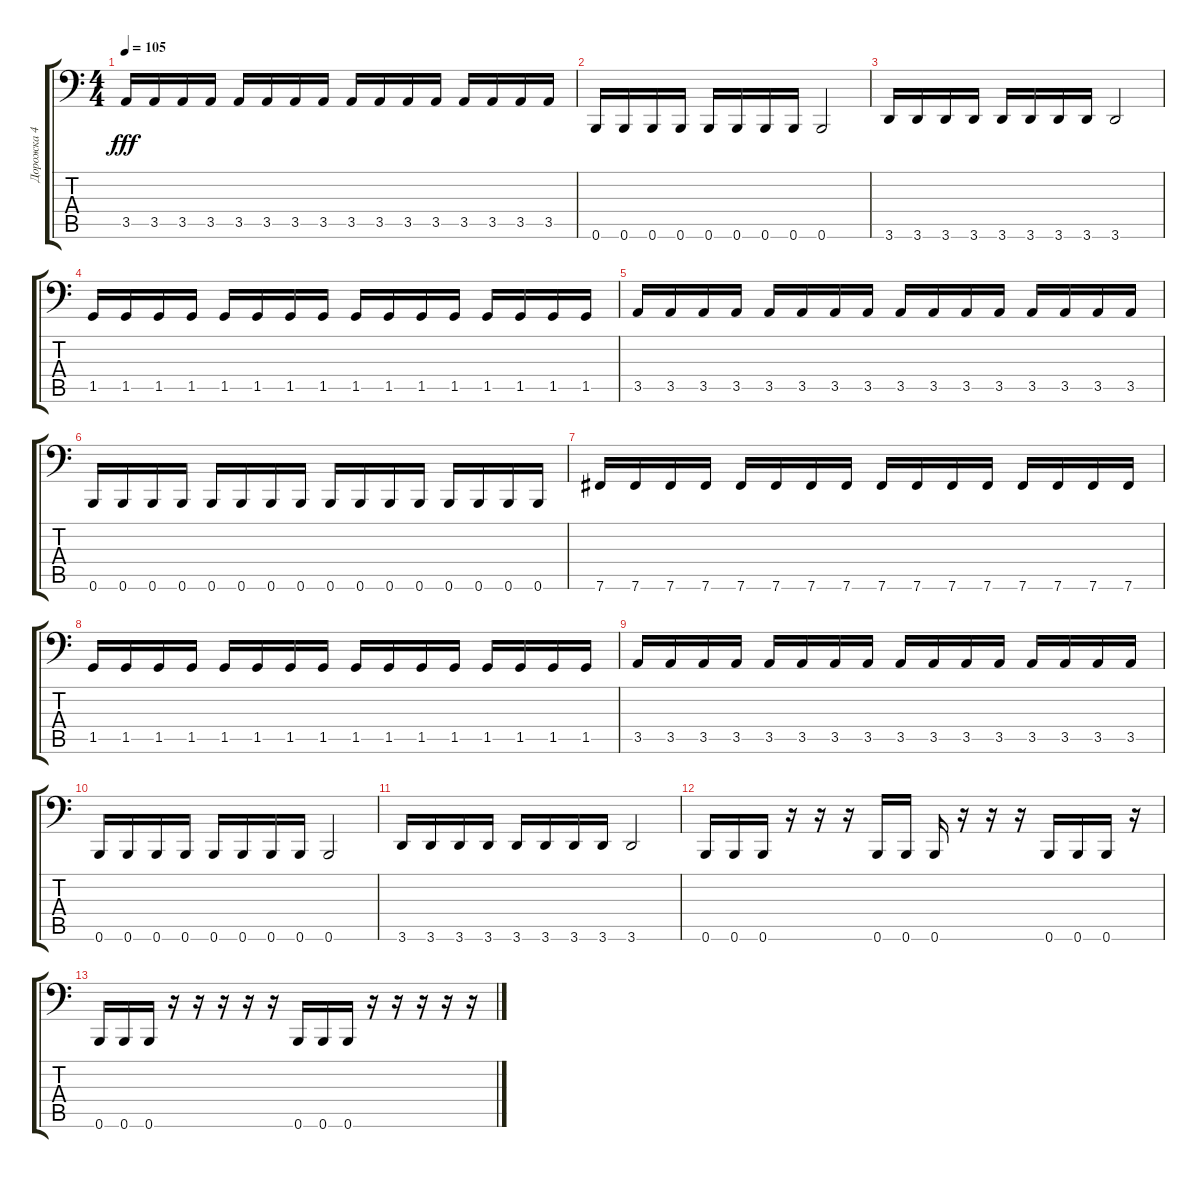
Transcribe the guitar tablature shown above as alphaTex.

\track ("Дорожка 4" "Дорожка 4") {instrument electricbasspick}
\staff {score tabs}
\tuning (Db3 Ab2 E2 B1 Gb1 B0) {hide}
\ts (4 4)
\tempo 105
\clef f4
\ks c
3.5.16{dy fff} 3.5.16 3.5.16 3.5.16 3.5.16 3.5.16 3.5.16 3.5.16 3.5.16 3.5.16 3.5.16 3.5.16 3.5.16 3.5.16 3.5.16 3.5.16 |
0.6.16 0.6.16 0.6.16 0.6.16 0.6.16 0.6.16 0.6.16 0.6.16 0.6.2 |
3.6.16 3.6.16 3.6.16 3.6.16 3.6.16 3.6.16 3.6.16 3.6.16 3.6.2 |
1.5.16 1.5.16 1.5.16 1.5.16 1.5.16 1.5.16 1.5.16 1.5.16 1.5.16 1.5.16 1.5.16 1.5.16 1.5.16 1.5.16 1.5.16 1.5.16 |
3.5.16 3.5.16 3.5.16 3.5.16 3.5.16 3.5.16 3.5.16 3.5.16 3.5.16 3.5.16 3.5.16 3.5.16 3.5.16 3.5.16 3.5.16 3.5.16 |
0.6.16 0.6.16 0.6.16 0.6.16 0.6.16 0.6.16 0.6.16 0.6.16 0.6.16 0.6.16 0.6.16 0.6.16 0.6.16 0.6.16 0.6.16 0.6.16 |
7.6.16 7.6.16 7.6.16 7.6.16 7.6.16 7.6.16 7.6.16 7.6.16 7.6.16 7.6.16 7.6.16 7.6.16 7.6.16 7.6.16 7.6.16 7.6.16 |
1.5.16 1.5.16 1.5.16 1.5.16 1.5.16 1.5.16 1.5.16 1.5.16 1.5.16 1.5.16 1.5.16 1.5.16 1.5.16 1.5.16 1.5.16 1.5.16 |
3.5.16 3.5.16 3.5.16 3.5.16 3.5.16 3.5.16 3.5.16 3.5.16 3.5.16 3.5.16 3.5.16 3.5.16 3.5.16 3.5.16 3.5.16 3.5.16 |
0.6.16 0.6.16 0.6.16 0.6.16 0.6.16 0.6.16 0.6.16 0.6.16 0.6.2 |
3.6.16 3.6.16 3.6.16 3.6.16 3.6.16 3.6.16 3.6.16 3.6.16 3.6.2 |
0.6.16 0.6.16 0.6.16 r.16 r.16 r.16 0.6.16 0.6.16 0.6.16 r.16 r.16 r.16 0.6.16 0.6.16 0.6.16 r.16 |
0.6.16 0.6.16 0.6.16 r.16 r.16 r.16 r.16 r.16 0.6.16 0.6.16 0.6.16 r.16 r.16 r.16 r.16 r.16
